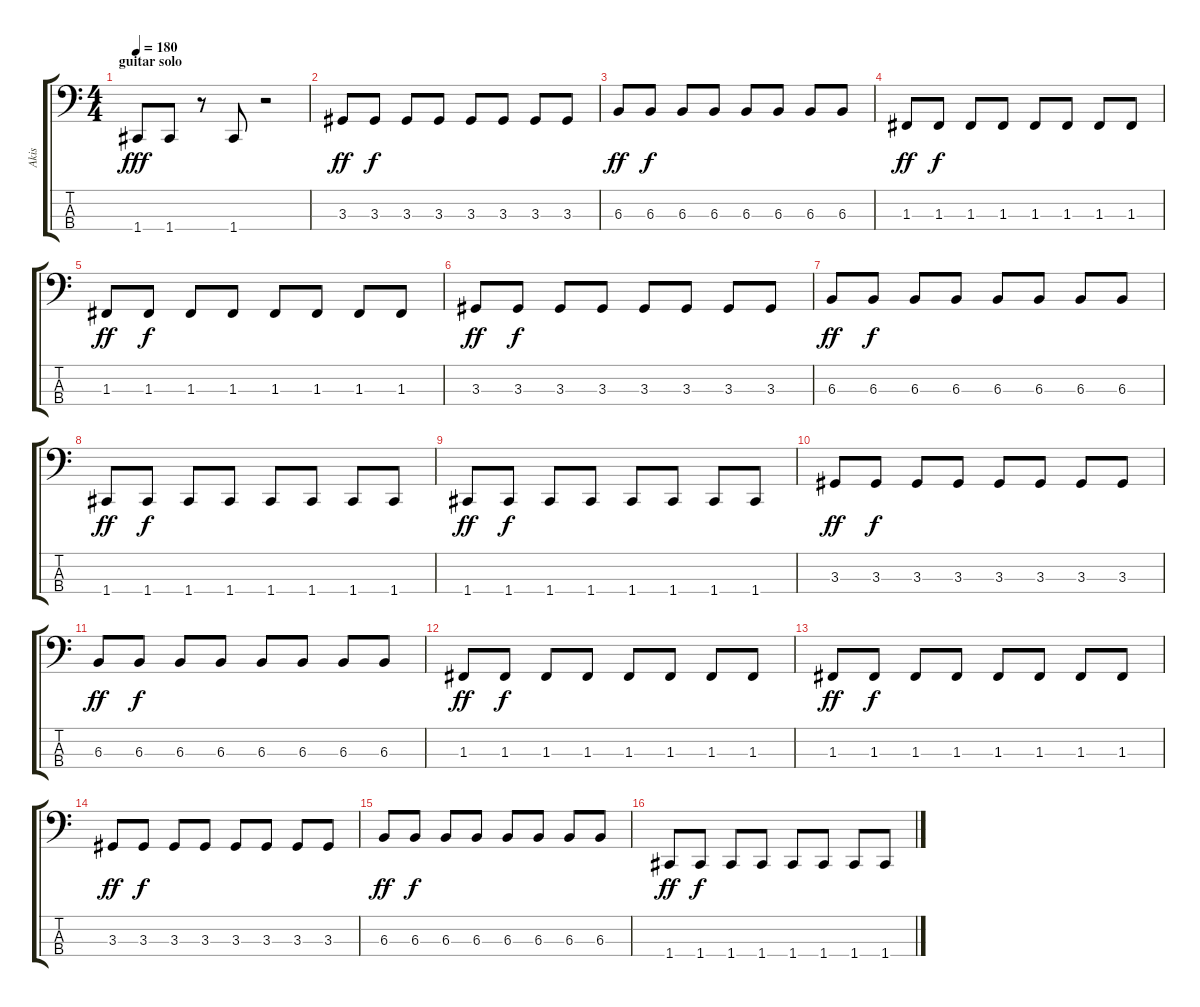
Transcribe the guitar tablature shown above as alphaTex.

\track ("Akis" "Akis") {instrument electricbassfinger}
\staff {score tabs}
\tuning (Eb2 Bb1 F1 C1) {hide}
\ts (4 4)
\section ("" "guitar solo")
\tempo 180
\clef f4
\ks c
1.4.8{dy fff} 1.4.8 r.8 1.4.8 r.2 |
3.3.8{dy ff} 3.3.8{dy f} 3.3.8 3.3.8 3.3.8 3.3.8 3.3.8 3.3.8 |
6.3.8{dy ff} 6.3.8{dy f} 6.3.8 6.3.8 6.3.8 6.3.8 6.3.8 6.3.8 |
1.3.8{dy ff} 1.3.8{dy f} 1.3.8 1.3.8 1.3.8 1.3.8 1.3.8 1.3.8 |
1.3.8{dy ff} 1.3.8{dy f} 1.3.8 1.3.8 1.3.8 1.3.8 1.3.8 1.3.8 |
3.3.8{dy ff} 3.3.8{dy f} 3.3.8 3.3.8 3.3.8 3.3.8 3.3.8 3.3.8 |
6.3.8{dy ff} 6.3.8{dy f} 6.3.8 6.3.8 6.3.8 6.3.8 6.3.8 6.3.8 |
1.4.8{dy ff} 1.4.8{dy f} 1.4.8 1.4.8 1.4.8 1.4.8 1.4.8 1.4.8 |
1.4.8{dy ff} 1.4.8{dy f} 1.4.8 1.4.8 1.4.8 1.4.8 1.4.8 1.4.8 |
3.3.8{dy ff} 3.3.8{dy f} 3.3.8 3.3.8 3.3.8 3.3.8 3.3.8 3.3.8 |
6.3.8{dy ff} 6.3.8{dy f} 6.3.8 6.3.8 6.3.8 6.3.8 6.3.8 6.3.8 |
1.3.8{dy ff} 1.3.8{dy f} 1.3.8 1.3.8 1.3.8 1.3.8 1.3.8 1.3.8 |
1.3.8{dy ff} 1.3.8{dy f} 1.3.8 1.3.8 1.3.8 1.3.8 1.3.8 1.3.8 |
3.3.8{dy ff} 3.3.8{dy f} 3.3.8 3.3.8 3.3.8 3.3.8 3.3.8 3.3.8 |
6.3.8{dy ff} 6.3.8{dy f} 6.3.8 6.3.8 6.3.8 6.3.8 6.3.8 6.3.8 |
1.4.8{dy ff} 1.4.8{dy f} 1.4.8 1.4.8 1.4.8 1.4.8 1.4.8 1.4.8
